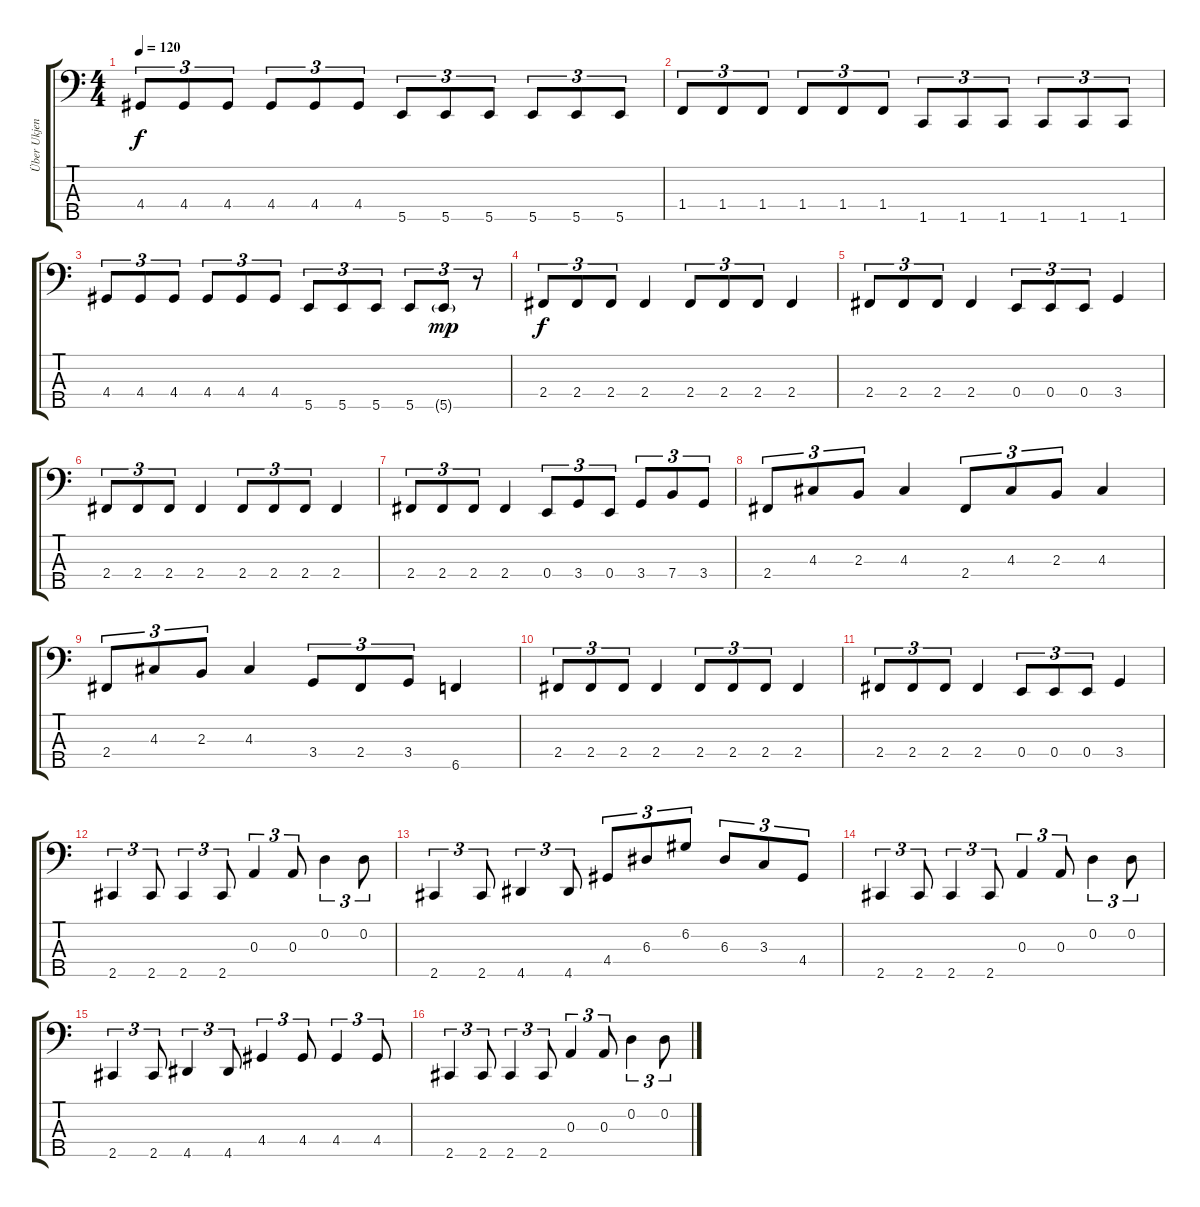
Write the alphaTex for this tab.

\track ("Über Ukjent Bass" "Über Ukjen") {instrument electricbassfinger}
\staff {score tabs}
\tuning (G2 D2 A1 E1 B0) {hide}
\ts (4 4)
\tempo 120
\clef f4
\ks c
4.4.8{tu (3 2) dy f} 4.4.8{tu (3 2)} 4.4.8{tu (3 2)} 4.4.8{tu (3 2)} 4.4.8{tu (3 2)} 4.4.8{tu (3 2)} 5.5.8{tu (3 2)} 5.5.8{tu (3 2)} 5.5.8{tu (3 2)} 5.5.8{tu (3 2)} 5.5.8{tu (3 2)} 5.5.8{tu (3 2)} |
1.4.8{tu (3 2)} 1.4.8{tu (3 2)} 1.4.8{tu (3 2)} 1.4.8{tu (3 2)} 1.4.8{tu (3 2)} 1.4.8{tu (3 2)} 1.5.8{tu (3 2)} 1.5.8{tu (3 2)} 1.5.8{tu (3 2)} 1.5.8{tu (3 2)} 1.5.8{tu (3 2)} 1.5.8{tu (3 2)} |
4.4.8{tu (3 2)} 4.4.8{tu (3 2)} 4.4.8{tu (3 2)} 4.4.8{tu (3 2)} 4.4.8{tu (3 2)} 4.4.8{tu (3 2)} 5.5.8{tu (3 2)} 5.5.8{tu (3 2)} 5.5.8{tu (3 2)} 5.5.8{tu (3 2)} 5.5{g}.8{tu (3 2) dy mp} r.8{tu (3 2)} |
2.4.8{tu (3 2) dy f} 2.4.8{tu (3 2)} 2.4.8{tu (3 2)} 2.4.4 2.4.8{tu (3 2)} 2.4.8{tu (3 2)} 2.4.8{tu (3 2)} 2.4.4 |
2.4.8{tu (3 2)} 2.4.8{tu (3 2)} 2.4.8{tu (3 2)} 2.4.4 0.4.8{tu (3 2)} 0.4.8{tu (3 2)} 0.4.8{tu (3 2)} 3.4.4 |
2.4.8{tu (3 2)} 2.4.8{tu (3 2)} 2.4.8{tu (3 2)} 2.4.4 2.4.8{tu (3 2)} 2.4.8{tu (3 2)} 2.4.8{tu (3 2)} 2.4.4 |
2.4.8{tu (3 2)} 2.4.8{tu (3 2)} 2.4.8{tu (3 2)} 2.4.4 0.4.8{tu (3 2)} 3.4.8{tu (3 2)} 0.4.8{tu (3 2)} 3.4.8{tu (3 2)} 7.4.8{tu (3 2)} 3.4.8{tu (3 2)} |
2.4.8{tu (3 2)} 4.3.8{tu (3 2)} 2.3.8{tu (3 2)} 4.3.4 2.4.8{tu (3 2)} 4.3.8{tu (3 2)} 2.3.8{tu (3 2)} 4.3.4 |
2.4.8{tu (3 2)} 4.3.8{tu (3 2)} 2.3.8{tu (3 2)} 4.3.4 3.4.8{tu (3 2)} 2.4.8{tu (3 2)} 3.4.8{tu (3 2)} 6.5.4 |
2.4.8{tu (3 2)} 2.4.8{tu (3 2)} 2.4.8{tu (3 2)} 2.4.4 2.4.8{tu (3 2)} 2.4.8{tu (3 2)} 2.4.8{tu (3 2)} 2.4.4 |
2.4.8{tu (3 2)} 2.4.8{tu (3 2)} 2.4.8{tu (3 2)} 2.4.4 0.4.8{tu (3 2)} 0.4.8{tu (3 2)} 0.4.8{tu (3 2)} 3.4.4 |
2.5.4{tu (3 2)} 2.5.8{tu (3 2)} 2.5.4{tu (3 2)} 2.5.8{tu (3 2)} 0.3.4{tu (3 2)} 0.3.8{tu (3 2)} 0.2.4{tu (3 2)} 0.2.8{tu (3 2)} |
2.5.4{tu (3 2)} 2.5.8{tu (3 2)} 4.5.4{tu (3 2)} 4.5.8{tu (3 2)} 4.4.8{tu (3 2)} 6.3.8{tu (3 2)} 6.2.8{tu (3 2)} 6.3.8{tu (3 2)} 3.3.8{tu (3 2)} 4.4.8{tu (3 2)} |
2.5.4{tu (3 2)} 2.5.8{tu (3 2)} 2.5.4{tu (3 2)} 2.5.8{tu (3 2)} 0.3.4{tu (3 2)} 0.3.8{tu (3 2)} 0.2.4{tu (3 2)} 0.2.8{tu (3 2)} |
2.5.4{tu (3 2)} 2.5.8{tu (3 2)} 4.5.4{tu (3 2)} 4.5.8{tu (3 2)} 4.4.4{tu (3 2)} 4.4.8{tu (3 2)} 4.4.4{tu (3 2)} 4.4.8{tu (3 2)} |
2.5.4{tu (3 2)} 2.5.8{tu (3 2)} 2.5.4{tu (3 2)} 2.5.8{tu (3 2)} 0.3.4{tu (3 2)} 0.3.8{tu (3 2)} 0.2.4{tu (3 2)} 0.2.8{tu (3 2)}
